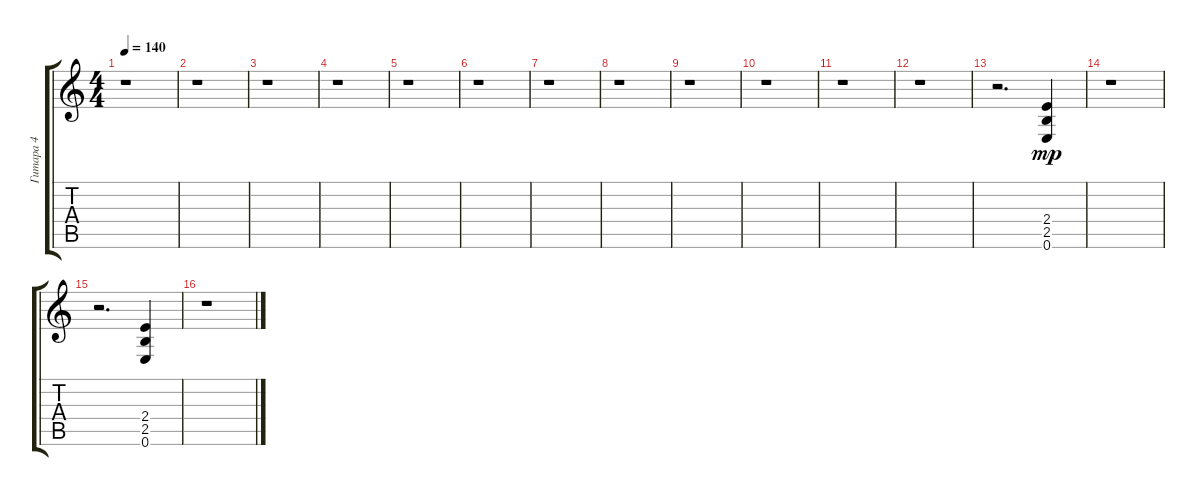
\track ("Гитара 4" "Гитара 4") {instrument distortionguitar}
\staff {score tabs}
\tuning (E4 B3 G3 D3 A2 E2) {hide}
\ts (4 4)
\tempo 140
\clef g2
\ks c
r.1{dy mp} |
r.1 |
r.1 |
r.1 |
r.1 |
r.1 |
r.1 |
r.1 |
r.1 |
r.1 |
r.1 |
r.1 |
r.2{d} (2.4 2.5 0.6).4 |
r.1 |
r.2{d} (2.4 2.5 0.6).4 |
r.1
